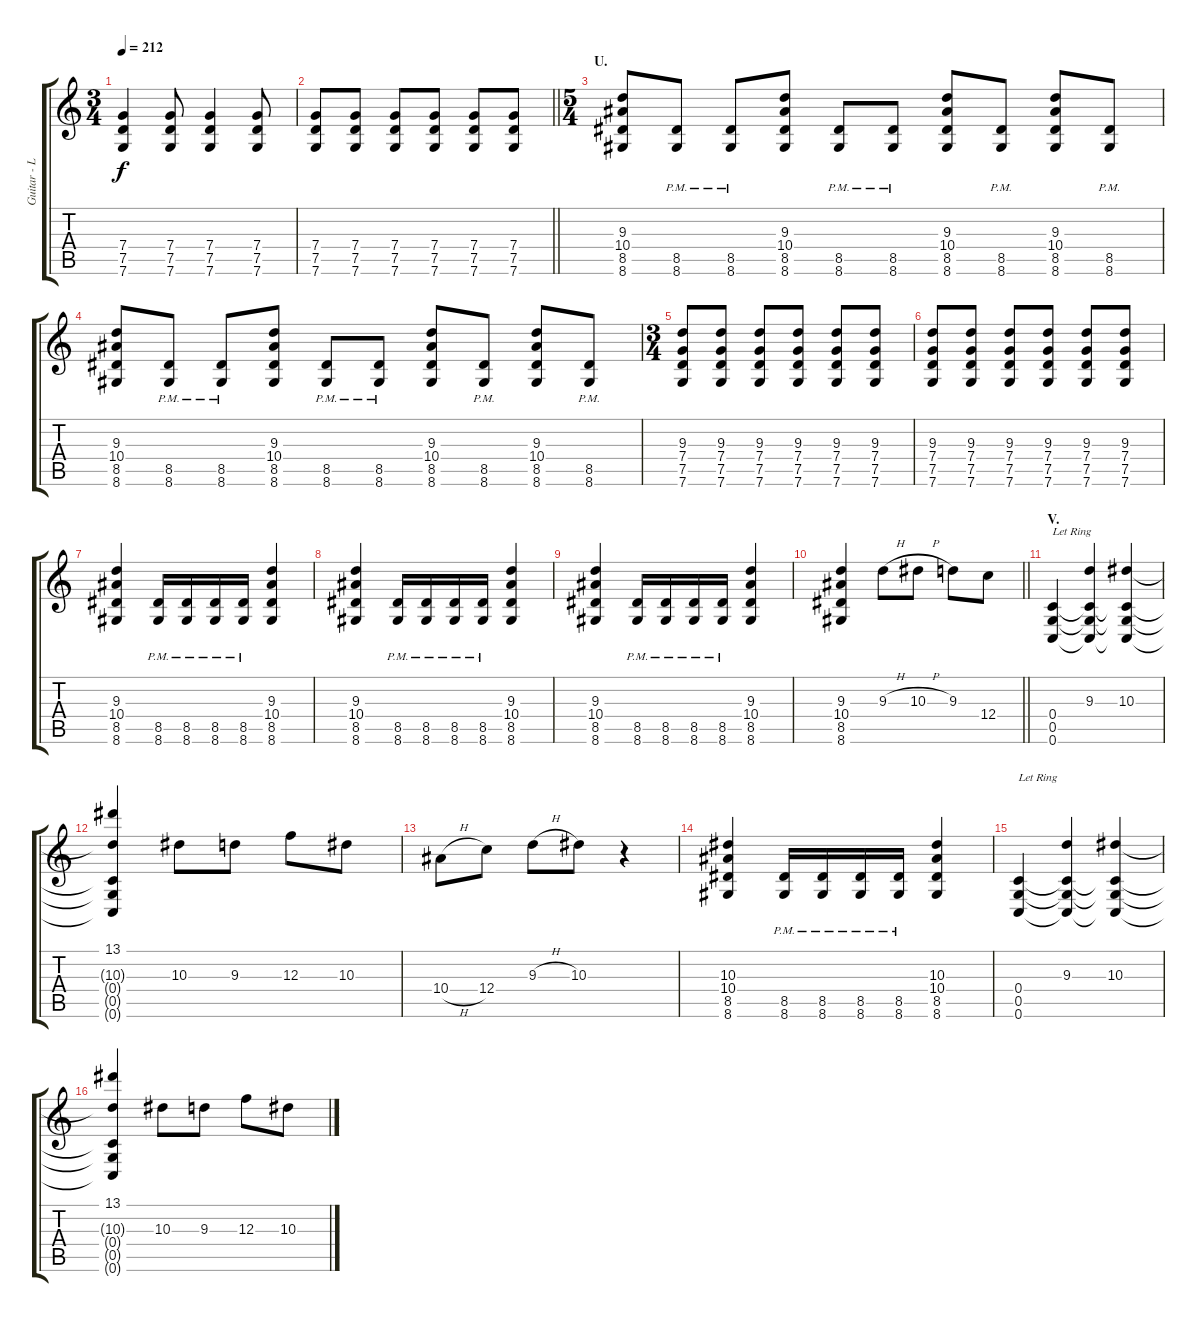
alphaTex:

\track ("Guitar - Left" "Guitar - L") {instrument distortionguitar}
\staff {score tabs}
\tuning (D4 A3 F3 C3 G2 C2) {hide}
\ts (3 4)
\tempo 212
\clef g2
\ks c
(7.4 7.5 7.6).4{dy f} (7.4 7.5 7.6).8 (7.4 7.5 7.6).4 (7.4 7.5 7.6).8 |
\barLineRight lightlight
(7.4 7.5 7.6).8 (7.4 7.5 7.6).8 (7.4 7.5 7.6).8 (7.4 7.5 7.6).8 (7.4 7.5 7.6).8 (7.4 7.5 7.6).8 |
\ts (5 4)
\section ("" "U.")
(9.3 10.4 8.5 8.6).8 (8.5{pm} 8.6{pm}).8 (8.5{pm} 8.6{pm}).8 (9.3 10.4 8.5 8.6).8 (8.5{pm} 8.6{pm}).8 (8.5{pm} 8.6{pm}).8 (9.3 10.4 8.5 8.6).8 (8.5{pm} 8.6{pm}).8 (9.3 10.4 8.5 8.6).8 (8.5{pm} 8.6{pm}).8 |
(9.3 10.4 8.5 8.6).8 (8.5{pm} 8.6{pm}).8 (8.5{pm} 8.6{pm}).8 (9.3 10.4 8.5 8.6).8 (8.5{pm} 8.6{pm}).8 (8.5{pm} 8.6{pm}).8 (9.3 10.4 8.5 8.6).8 (8.5{pm} 8.6{pm}).8 (9.3 10.4 8.5 8.6).8 (8.5{pm} 8.6{pm}).8 |
\ts (3 4)
(9.3 7.4 7.5 7.6).8 (9.3 7.4 7.5 7.6).8 (9.3 7.4 7.5 7.6).8 (9.3 7.4 7.5 7.6).8 (9.3 7.4 7.5 7.6).8 (9.3 7.4 7.5 7.6).8 |
(9.3 7.4 7.5 7.6).8 (9.3 7.4 7.5 7.6).8 (9.3 7.4 7.5 7.6).8 (9.3 7.4 7.5 7.6).8 (9.3 7.4 7.5 7.6).8 (9.3 7.4 7.5 7.6).8 |
(9.3 10.4 8.5 8.6).4 (8.5{pm} 8.6{pm}).16 (8.5{pm} 8.6{pm}).16 (8.5{pm} 8.6{pm}).16 (8.5{pm} 8.6{pm}).16 (9.3 10.4 8.5 8.6).4 |
(9.3 10.4 8.5 8.6).4 (8.5{pm} 8.6{pm}).16 (8.5{pm} 8.6{pm}).16 (8.5{pm} 8.6{pm}).16 (8.5{pm} 8.6{pm}).16 (9.3 10.4 8.5 8.6).4 |
(9.3 10.4 8.5 8.6).4 (8.5{pm} 8.6{pm}).16 (8.5{pm} 8.6{pm}).16 (8.5{pm} 8.6{pm}).16 (8.5{pm} 8.6{pm}).16 (9.3 10.4 8.5 8.6).4 |
\barLineRight lightlight
(9.3 10.4 8.5 8.6).4 9.3{h}.8 10.3{h}.8 9.3.8 12.4.8 |
\section ("" "V.")
(0.4 0.5 0.6).4{txt "Let Ring"} (9.3 0.4{t} 0.5{t} 0.6{t}).4 (10.3 0.4{t} 0.5{t} 0.6{t}).4 |
(13.1 10.3{t} 0.4{t} 0.5{t} 0.6{t}).4 10.3.8 9.3.8 12.3.8 10.3.8 |
10.4{h}.8 12.4.8 9.3{h}.8 10.3.8 r.4 |
(10.3 10.4 8.5 8.6).4 (8.5{pm} 8.6{pm}).16 (8.5{pm} 8.6{pm}).16 (8.5{pm} 8.6{pm}).16 (8.5{pm} 8.6{pm}).16 (10.3 10.4 8.5 8.6).4 |
(0.4 0.5 0.6).4{txt "Let Ring"} (9.3 0.4{t} 0.5{t} 0.6{t}).4 (10.3 0.4{t} 0.5{t} 0.6{t}).4 |
(13.1 10.3{t} 0.4{t} 0.5{t} 0.6{t}).4 10.3.8 9.3.8 12.3.8 10.3.8
